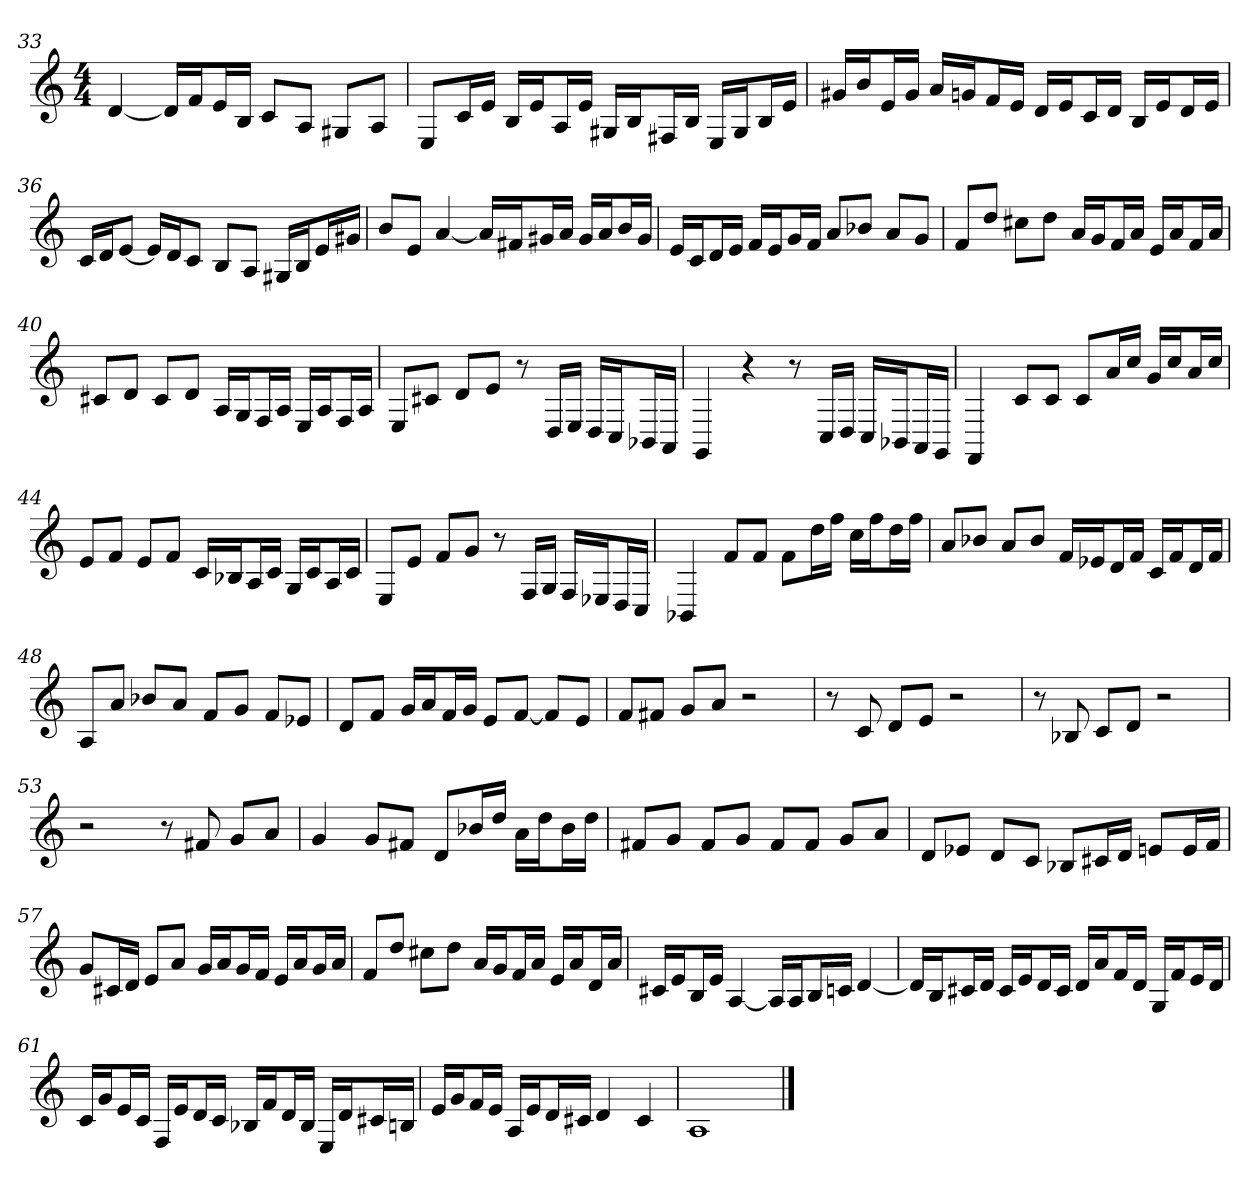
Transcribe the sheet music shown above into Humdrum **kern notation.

**kern
*part1
*staff1
*k[]
*M4/4
=33
[4d
16dLL]
16fJ
16eL
16BJJ
8cL
8AJ
8G#XL
8AJ
=34
8EL
16cL
16eJJ
16BLL
16eJ
16AL
16eJJ
16G#XLL
16BJ
16F#XL
16BJJ
16ELL
16G#J
16BL
16eJJ
=35
16g#XLL
16bJ
16eL
16g#JJ
16aLL
16gnJ
16fL
16eJJ
16dLL
16eJ
16cL
16dJJ
16BLL
16eJ
16dL
16eJJ
=36
16cLL
16dJ
[8eJ
16eLL]
16dJ
8cJ
8BL
8AJ
16G#XLL
16BJ
16eL
16g#XJJ
=37
8bL
8eJ
[4a
16aLL]
16f#XJ
16g#XL
16aJJ
16g#LL
16aJ
16bL
16g#JJ
=38
16eLL
16cJ
16dL
16eJJ
16fLL
16eJ
16gL
16fJJ
8aL
8b-XJ
8aL
8gJ
=39
8fL
8ddJ
8cc#XL
8ddJ
16aLL
16gJ
16fL
16aJJ
16eLL
16aJ
16fL
16aJJ
=40
8c#XL
8dJ
8c#L
8dJ
16ALL
16GJ
16FL
16AJJ
16ELL
16AJ
16FL
16AJJ
=41
8EL
8c#XJ
8dL
8eJ
8r
16DLL
16EJJ
16DLL
16CJ
16BB-XL
16AAJJ
=42
4GG
4r
8r
16CLL
16DJJ
16CLL
16BB-XJ
16AAL
16GGJJ
=43
4FF
8cL
8cJ
8cL
16aL
16ccJJ
16gLL
16ccJ
16aL
16ccJJ
=44
8eL
8fJ
8eL
8fJ
16cLL
16B-XJ
16AL
16cJJ
16GLL
16cJ
16AL
16cJJ
=45
8EL
8eJ
8fL
8gJ
8r
16FLL
16GJJ
16FLL
16E-XJ
16DL
16CJJ
=46
4BB-X
8fL
8fJ
8fL
16ddL
16ffJJ
16ccLL
16ffJ
16ddL
16ffJJ
=47
8aL
8b-XJ
8aL
8b-J
16fLL
16e-XJ
16dL
16fJJ
16cLL
16fJ
16dL
16fJJ
=48
8AL
8aJ
8b-XL
8aJ
8fL
8gJ
8fL
8e-XJ
=49
8dL
8fJ
16gLL
16aJ
16fL
16gJJ
8eL
[8fJ
8fL]
8eJ
=50
8fL
8f#XJ
8gL
8aJ
2r
=51
8r
8c
8dL
8eJ
2r
=52
8r
8B-X
8cL
8dJ
2r
=53
2r
8r
8f#X
8gL
8aJ
=54
4g
8gL
8f#XJ
8dL
16b-XL
16ddJJ
16aLL
16ddJ
16b-L
16ddJJ
=55
8f#XL
8gJ
8f#L
8gJ
8f#L
8f#J
8gL
8aJ
=56
8dL
8e-XJ
8dL
8cJ
8B-XL
16c#XL
16dJJ
8enL
16eL
16fJJ
=57
8gL
16c#XL
16dJJ
8eL
8aJ
16gLL
16aJ
16gL
16fJJ
16eLL
16aJ
16gL
16aJJ
=58
8fL
8ddJ
8cc#XL
8ddJ
16aLL
16gJ
16fL
16aJJ
16eLL
16aJ
16dL
16aJJ
=59
16c#XLL
16eJ
16BL
16eJJ
[4A
16ALL]
16AJ
16BL
16cnJJ
[4d
=60
16dLL]
16BJ
16c#XL
16dJJ
16c#LL
16eJ
16dL
16c#JJ
16dLL
16aJ
16fL
16dJJ
16GLL
16fJ
16eL
16dJJ
=61
16cLL
16gJ
16eL
16cJJ
16FLL
16eJ
16dL
16cJJ
16B-XLL
16fJ
16dL
16B-JJ
16ELL
16dJ
16c#XL
16BnJJ
=62
16eLL
16gJ
16fL
16eJJ
16ALL
16eJ
16dL
16c#XJJ
4d
4c#
=63
1A
==
*-
